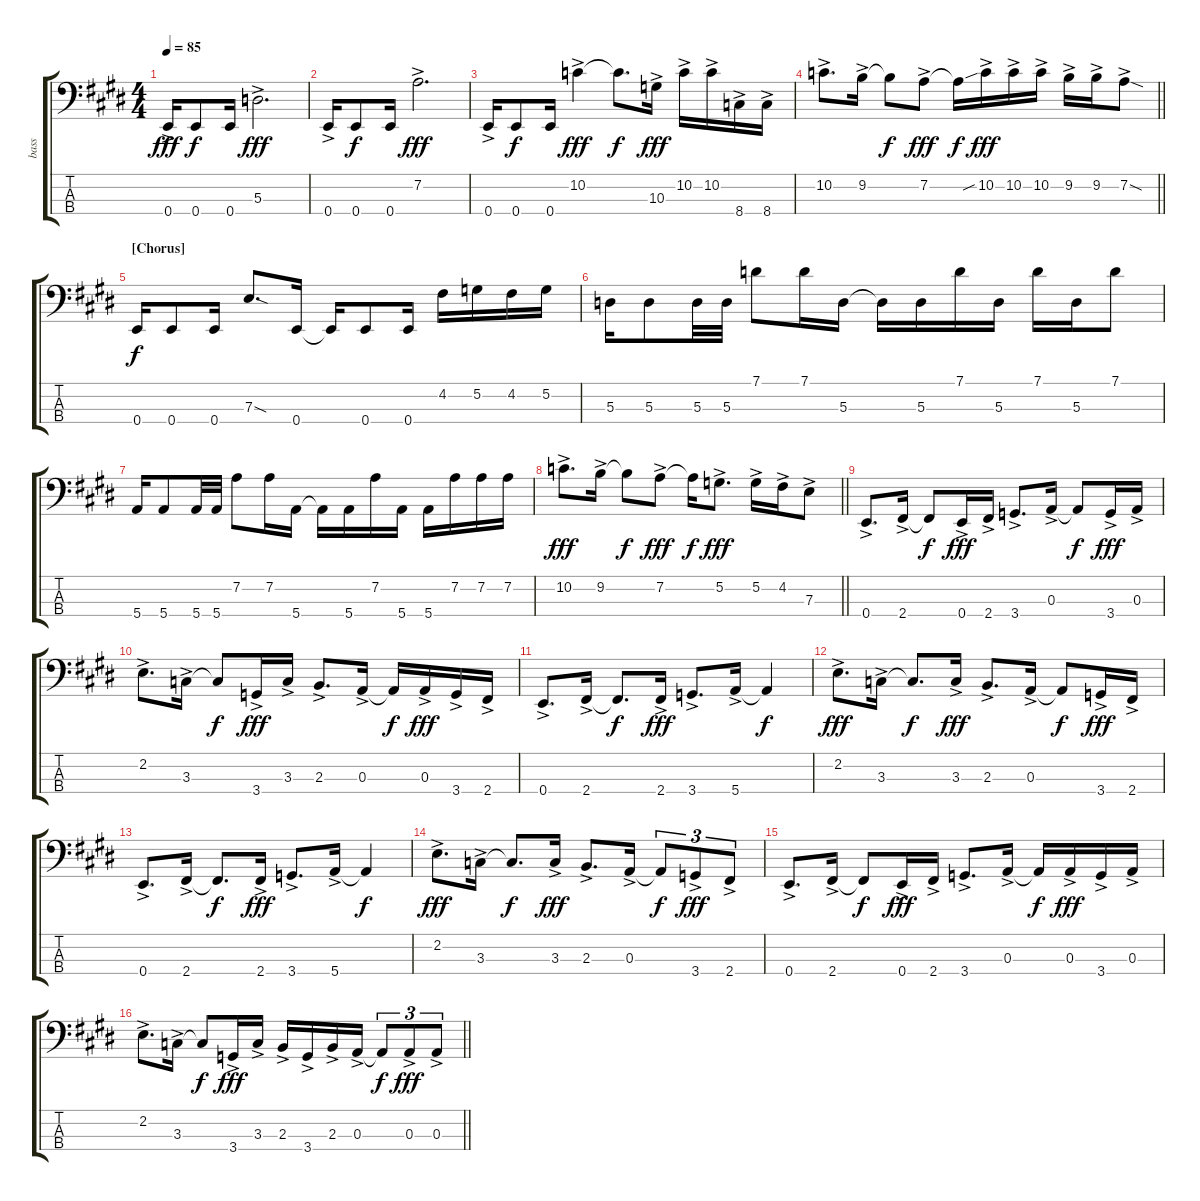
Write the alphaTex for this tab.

\track ("bass" "bass") {instrument electricbassfinger}
\staff {score tabs}
\tuning (G2 D2 A1 E1) {hide}
\ts (4 4)
\tempo 85
\clef f4
\ks e
0.4{ac}.16{dy fff} 0.4.8{dy f} 0.4.16 5.3{ac}.2{d dy fff} |
0.4{ac}.16 0.4.8{dy f} 0.4.16 7.2{ac}.2{d dy fff} |
0.4{ac}.16 0.4.8{dy f} 0.4.16 10.2{ac}.4{dy fff} 10.2{t}.8{d dy f} 10.3{ac}.16{dy fff} 10.2{ac}.16 10.2{ac}.16 8.4{ac}.16 8.4{ac}.16 |
\barLineRight lightlight
10.2{ac}.8{d} 9.2{ac}.16 9.2{t}.8{dy f} 7.2{ac}.8{dy fff} 7.2{t}.16{dy f} 10.2{sib ac}.16{dy fff} 10.2{ac}.16 10.2{ac}.16 9.2{ac}.16 9.2{ac}.16 7.2{sod ac}.8 |
\section ("" "[Chorus]")
0.4.16{dy f} 0.4.8 0.4.16 7.3{sod}.8{d} 0.4.16 0.4{t}.16 0.4.8 0.4.16 4.2.16 5.2.16 4.2.16 5.2.16 |
5.3.16 5.3.8 5.3.32 5.3.32 7.1.8 7.1.16 5.3.16 5.3{t}.16 5.3.16 7.1.16 5.3.16 7.1.16 5.3.16 7.1.8 |
5.4.16 5.4.8 5.4.32 5.4.32 7.2.8 7.2.16 5.4.16 5.4{t}.16 5.4.16 7.2.16 5.4.16 5.4.16 7.2.16 7.2.16 7.2.16 |
\barLineRight lightlight
10.2{ac}.8{d dy fff} 9.2{ac}.16 9.2{t}.8{dy f} 7.2{ac}.8{dy fff} 7.2{t}.16{dy f} 5.2{ac}.8{d dy fff} 5.2{ac}.16 4.2{ac}.16 7.3{ac}.8 |
0.4{ac}.8{d} 2.4{ac}.16 2.4{t}.8{dy f} 0.4{ac}.16{dy fff} 2.4{ac}.16 3.4{ac}.8{d} 0.3{ac}.16 0.3{t}.8{dy f} 3.4{ac}.16{dy fff} 0.3{ac}.16 |
2.2{ac}.8{d} 3.3{ac}.16 3.3{t}.8{dy f} 3.4{ac}.16{dy fff} 3.3{ac}.16 2.3{ac}.8{d} 0.3{ac}.16 0.3{t}.16{dy f} 0.3{ac}.16{dy fff} 3.4{ac}.16 2.4{ac}.16 |
0.4{ac}.8{d} 2.4{ac}.16 2.4{t}.8{d dy f} 2.4{ac}.16{dy fff} 3.4{ac}.8{d} 5.4{ac}.16 5.4{t}.4{dy f} |
2.2{ac}.8{d dy fff} 3.3{ac}.16 3.3{t}.8{d dy f} 3.3{ac}.16{dy fff} 2.3{ac}.8{d} 0.3{ac}.16 0.3{t}.8{dy f} 3.4{ac}.16{dy fff} 2.4{ac}.16 |
0.4{ac}.8{d} 2.4{ac}.16 2.4{t}.8{d dy f} 2.4{ac}.16{dy fff} 3.4{ac}.8{d} 5.4{ac}.16 5.4{t}.4{dy f} |
2.2{ac}.8{d dy fff} 3.3{ac}.16 3.3{t}.8{d dy f} 3.3{ac}.16{dy fff} 2.3{ac}.8{d} 0.3{ac}.16 0.3{t}.8{tu (3 2) dy f} 3.4{ac}.8{tu (3 2) dy fff} 2.4{ac}.8{tu (3 2)} |
0.4{ac}.8{d} 2.4{ac}.16 2.4{t}.8{dy f} 0.4{ac}.16{dy fff} 2.4{ac}.16 3.4{ac}.8{d} 0.3{ac}.16 0.3{t}.16{dy f} 0.3{ac}.16{dy fff} 3.4{ac}.16 0.3{ac}.16 |
\barLineRight lightlight
2.2{ac}.8{d} 3.3{ac}.16 3.3{t}.8{dy f} 3.4{ac}.16{dy fff} 3.3{ac}.16 2.3{ac}.16 3.4{ac}.16 2.3{ac}.16 0.3{ac}.16 0.3{t}.8{tu (3 2) dy f} 0.3{ac}.8{tu (3 2) dy fff} 0.3{ac}.8{tu (3 2)}
